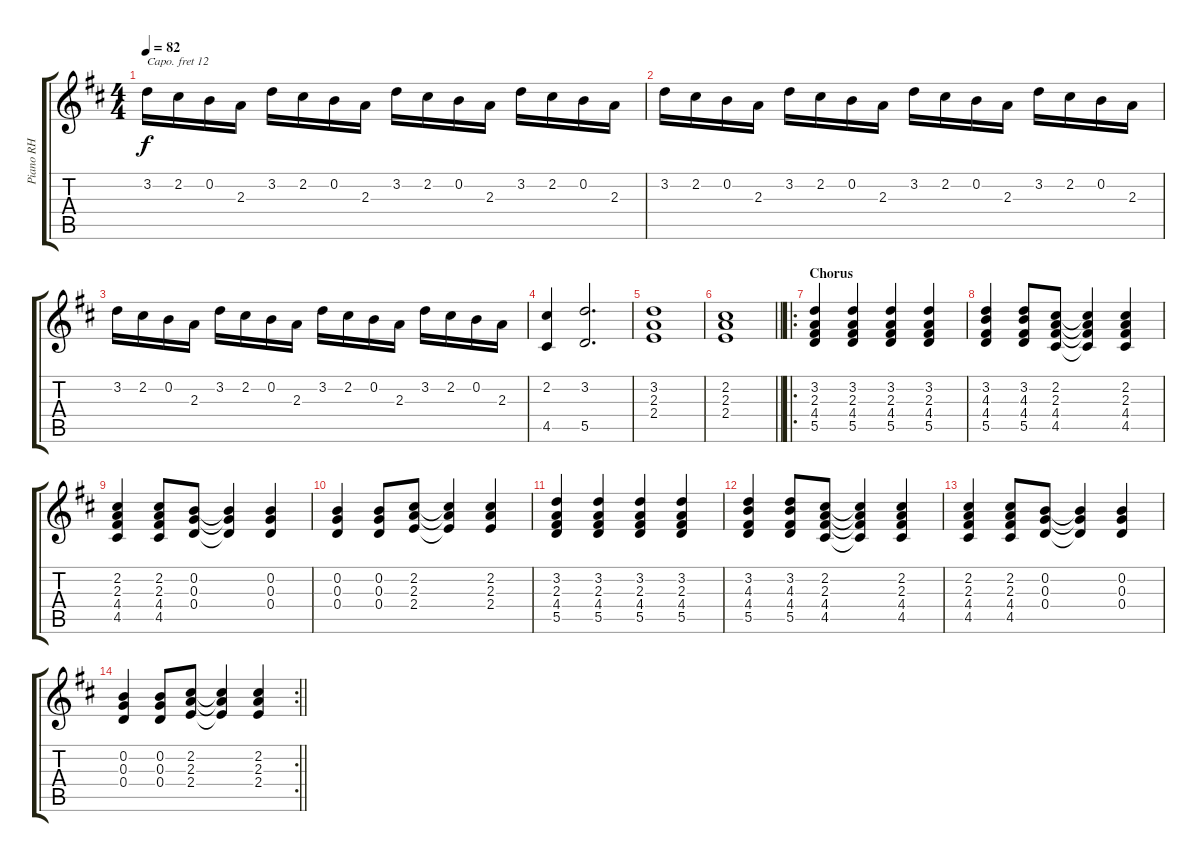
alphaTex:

\track ("Piano RH" "Piano RH") {instrument brightacousticpiano}
\staff {score tabs}
\capo 12
\tuning (E4 B3 G3 D3 A2 E2) {hide}
\ts (4 4)
\tempo 82
\clef g2
\ks d
3.2.16{dy f} 2.2.16 0.2.16 2.3.16 3.2.16 2.2.16 0.2.16 2.3.16 3.2.16 2.2.16 0.2.16 2.3.16 3.2.16 2.2.16 0.2.16 2.3.16 |
3.2.16 2.2.16 0.2.16 2.3.16 3.2.16 2.2.16 0.2.16 2.3.16 3.2.16 2.2.16 0.2.16 2.3.16 3.2.16 2.2.16 0.2.16 2.3.16 |
3.2.16 2.2.16 0.2.16 2.3.16 3.2.16 2.2.16 0.2.16 2.3.16 3.2.16 2.2.16 0.2.16 2.3.16 3.2.16 2.2.16 0.2.16 2.3.16 |
(2.2 4.5).4 (3.2 5.5).2{d} |
(3.2 2.3 2.4).1 |
\barLineRight lightlight
(2.2 2.3 2.4).1 |
\ro
\section ("" "Chorus")
(3.2 2.3 4.4 5.5).4 (3.2 2.3 4.4 5.5).4 (3.2 2.3 4.4 5.5).4 (3.2 2.3 4.4 5.5).4 |
(3.2 4.3 4.4 5.5).4 (3.2 4.3 4.4 5.5).8 (2.2 2.3 4.4 4.5).8 (2.2{t} 2.3{t} 4.4{t} 4.5{t}).4 (2.2 2.3 4.4 4.5).4 |
(2.2 2.3 4.4 4.5).4 (2.2 2.3 4.4 4.5).8 (0.2 0.3 0.4).8 (0.2{t} 0.3{t} 0.4{t}).4 (0.2 0.3 0.4).4 |
(0.2 0.3 0.4).4 (0.2 0.3 0.4).8 (2.2 2.3 2.4).8 (2.2{t} 2.3{t} 2.4{t}).4 (2.2 2.3 2.4).4 |
(3.2 2.3 4.4 5.5).4 (3.2 2.3 4.4 5.5).4 (3.2 2.3 4.4 5.5).4 (3.2 2.3 4.4 5.5).4 |
(3.2 4.3 4.4 5.5).4 (3.2 4.3 4.4 5.5).8 (2.2 2.3 4.4 4.5).8 (2.2{t} 2.3{t} 4.4{t} 4.5{t}).4 (2.2 2.3 4.4 4.5).4 |
(2.2 2.3 4.4 4.5).4 (2.2 2.3 4.4 4.5).8 (0.2 0.3 0.4).8 (0.2{t} 0.3{t} 0.4{t}).4 (0.2 0.3 0.4).4 |
\rc 2
\barLineRight lightlight
(0.2 0.3 0.4).4 (0.2 0.3 0.4).8 (2.2 2.3 2.4).8 (2.2{t} 2.3{t} 2.4{t}).4 (2.2 2.3 2.4).4
